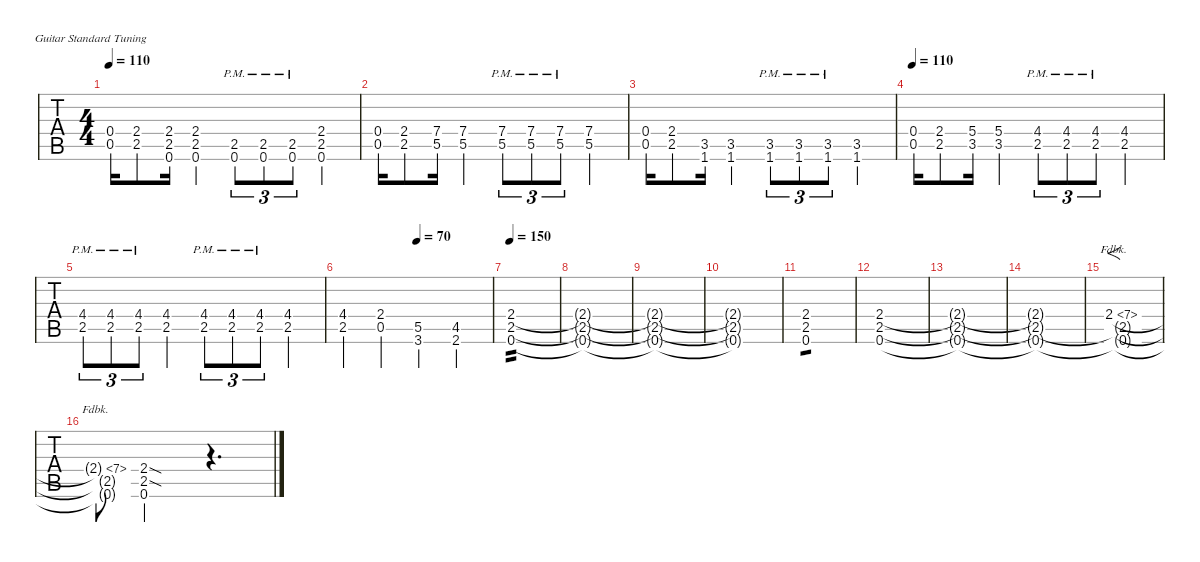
\defaultSystemsLayout 4
\hideDynamics
\bracketExtendMode nobrackets
\track ("Rhythm/Lead Guitar (Kirk)" " ") {instrument distortionguitar}
\staff {tabs}
\tuning (E4 B3 G3 D3 A2 E2)
\ts (4 4)
\tempo 110
\clef g2
\ks eminor
(0.5{acc forcenatural} 0.4{acc forcenatural}).16{dy mf} (2.4{st acc forcenatural} 2.5{st acc forcenatural}).8 (0.6{acc forcenatural} 2.5{acc forcenatural} 2.4{acc forcenatural}).16 (0.6{acc forcenatural} 2.5{acc forcenatural} 2.4{acc forcenatural}).4 (0.6{pm acc forcenatural} 2.5{pm acc forcenatural}).8{tu (3 2)} (0.6{pm acc forcenatural} 2.5{pm acc forcenatural}).8{tu (3 2)} (0.6{pm acc forcenatural} 2.5{pm acc forcenatural}).8{tu (3 2)} (0.6{acc forcenatural} 2.5{acc forcenatural} 2.4{acc forcenatural}).4 |
(0.5{acc forcenatural} 0.4{acc forcenatural}).16 (2.4{st acc forcenatural} 2.5{st acc forcenatural}).8 (5.5{acc forcenatural} 7.4{acc forcenatural}).16 (5.5{acc forcenatural} 7.4{acc forcenatural}).4 (5.5{pm acc forcenatural} 7.4{pm acc forcenatural}).8{tu (3 2)} (5.5{pm acc forcenatural} 7.4{pm acc forcenatural}).8{tu (3 2)} (5.5{pm acc forcenatural} 7.4{pm acc forcenatural}).8{tu (3 2)} (5.5{acc forcenatural} 7.4{acc forcenatural}).4 |
(0.5{acc forcenatural} 0.4{acc forcenatural}).16 (2.4{st acc forcenatural} 2.5{st acc forcenatural}).8 (1.6{acc forcenatural} 3.5{acc forcenatural}).16 (1.6{acc forcenatural} 3.5{acc forcenatural}).4 (1.6{pm acc forcenatural} 3.5{pm acc forcenatural}).8{tu (3 2)} (1.6{pm acc forcenatural} 3.5{pm acc forcenatural}).8{tu (3 2)} (1.6{pm acc forcenatural} 3.5{pm acc forcenatural}).8{tu (3 2)} (1.6{acc forcenatural} 3.5{acc forcenatural}).4 |
\tempo 110
(0.5{acc forcenatural} 0.4{acc forcenatural}).16 (2.4{st acc forcenatural} 2.5{st acc forcenatural}).8 (3.5{acc forcenatural} 5.4{acc forcenatural}).16 (3.5{acc forcenatural} 5.4{acc forcenatural}).4 (2.5{pm acc forcenatural} 4.4{pm acc #}).8{tu (3 2)} (2.5{pm acc forcenatural} 4.4{pm acc #}).8{tu (3 2)} (2.5{pm acc forcenatural} 4.4{pm acc #}).8{tu (3 2)} (2.5{acc forcenatural} 4.4{acc #}).4 |
(2.5{pm acc forcenatural} 4.4{pm acc #}).8{tu (3 2)} (2.5{pm acc forcenatural} 4.4{pm acc #}).8{tu (3 2)} (2.5{pm acc forcenatural} 4.4{pm acc #}).8{tu (3 2)} (2.5{acc forcenatural} 4.4{acc #}).4 (2.5{pm acc forcenatural} 4.4{pm acc #}).8{tu (3 2)} (2.5{pm acc forcenatural} 4.4{pm acc #}).8{tu (3 2)} (2.5{pm acc forcenatural} 4.4{pm acc #}).8{tu (3 2)} (2.5{acc forcenatural} 4.4{acc #}).4 |
\tempo (70 0.5)
(2.5{acc forcenatural} 4.4{acc #}).4 (0.5{acc forcenatural} 2.4{acc forcenatural}).4 (3.6{acc forcenatural} 5.5{acc forcenatural}).4 (2.6{acc #} 4.5{acc #}).4 |
\tempo 150
(0.6{acc forcenatural} 2.5{acc forcenatural} 2.4{acc forcenatural}).1{tp 2 dy mp} |
(0.6{t acc forcenatural} 2.5{t acc forcenatural} 2.4{t acc forcenatural}).1 |
(2.4{t acc forcenatural} 2.5{t acc forcenatural} 0.6{t acc forcenatural}).1 |
(0.6{t acc forcenatural} 2.5{t acc forcenatural} 2.4{t acc forcenatural}).1 |
(0.6{acc forcenatural} 2.5{acc forcenatural} 2.4{acc forcenatural}).1{tp 1} |
(0.6{acc forcenatural} 2.5{acc forcenatural} 2.4{acc forcenatural}).1 |
(0.6{t acc forcenatural} 2.5{t acc forcenatural} 2.4{t acc forcenatural}).1 |
(2.4{t acc forcenatural} 2.5{t acc forcenatural} 0.6{t acc forcenatural}).1 |
(2.4{fh 5 acc forcenatural} 0.6{t acc forcenatural} 2.5{t acc forcenatural}).1{f} |
(2.4{fh 5 t acc forcenatural} 2.5{t acc forcenatural} 0.6{t acc forcenatural}).8 (0.6{acc forcenatural} 2.5{sod acc forcenatural} 2.4{sod acc forcenatural}).2{dy mf} r.4{d}
